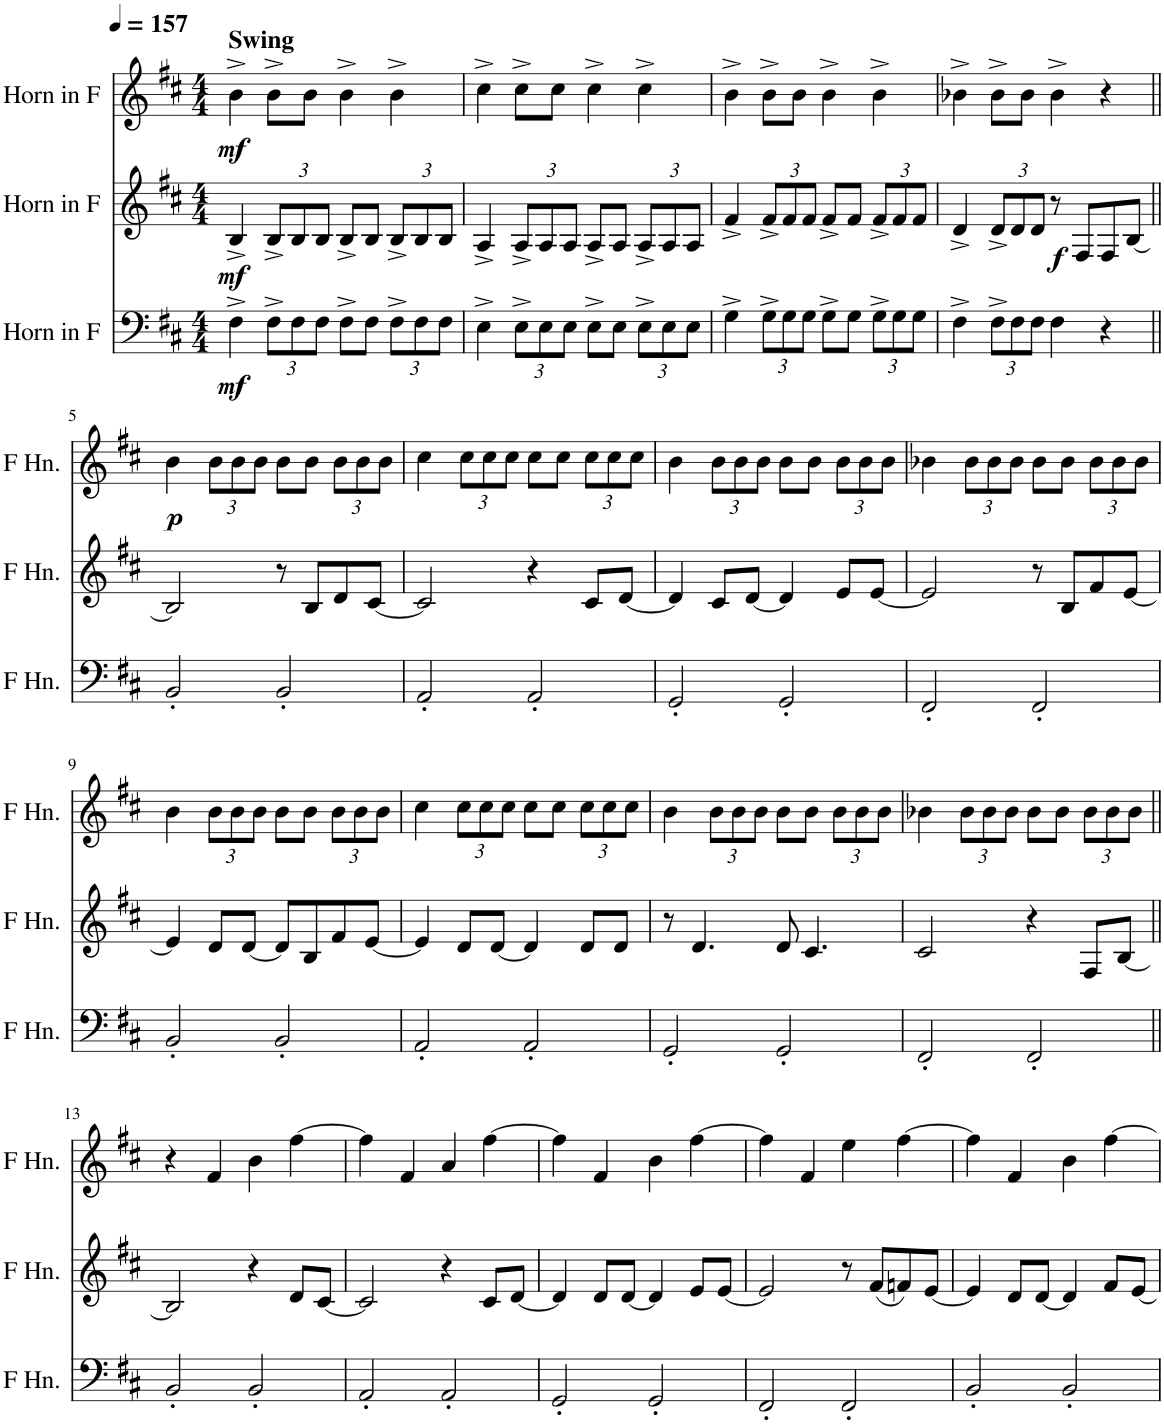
**kern	**dynam	**kern	**dynam	**kern	**dynam
*part3	*part3	*part2	*part2	*part1	*part1
*staff3	*staff3	*staff2	*staff2	*staff1	*staff1
*I"Horn in F	*	*I"Horn in F	*	*I"Horn in F	*
*clefF4	*	*clefG2	*	*clefG2	*
*Trd4c7	*	*Trd4c7	*	*Trd4c7	*
*k[f#c#]	*	*k[f#c#]	*	*k[f#c#]	*
*M4/4	*	*M4/4	*	*M4/4	*
*MM157	*	*MM157	*	*MM157	*
=1	=1	=1	=1	=1	=1
!	!	!	!	!LO:TX:a:B:t=Swing	!
!	!LO:DY:b	!	!LO:DY:b	!	!LO:DY:b
4F#^\	mf	4B^/	mf	4b^\	mf
*Xbrackettup	*	*Xbrackettup	*	*	*
12F#^\L	.	12B^/L	.	8b^\L	.
12F#\	.	12B/	.	.	.
.	.	.	.	8b\J	.
12F#\J	.	12B/J	.	.	.
8F#^\L	.	8B^/L	.	4b^\	.
8F#\J	.	8B/J	.	.	.
12F#^\L	.	12B^/L	.	4b^\	.
12F#\	.	12B/	.	.	.
12F#\J	.	12B/J	.	.	.
=2	=2	=2	=2	=2	=2
4E^\	.	4A^/	.	4cc#^\	.
12E^\L	.	12A^/L	.	8cc#^\L	.
12E\	.	12A/	.	.	.
.	.	.	.	8cc#\J	.
12E\J	.	12A/J	.	.	.
8E^\L	.	8A^/L	.	4cc#^\	.
8E\J	.	8A/J	.	.	.
12E^\L	.	12A^/L	.	4cc#^\	.
12E\	.	12A/	.	.	.
12E\J	.	12A/J	.	.	.
=3	=3	=3	=3	=3	=3
4G^\	.	4f#^/	.	4b^\	.
12G^\L	.	12f#^/L	.	8b^\L	.
12G\	.	12f#/	.	.	.
.	.	.	.	8b\J	.
12G\J	.	12f#/J	.	.	.
8G^\L	.	8f#^/L	.	4b^\	.
8G\J	.	8f#/J	.	.	.
12G^\L	.	12f#^/L	.	4b^\	.
12G\	.	12f#/	.	.	.
12G\J	.	12f#/J	.	.	.
=4	=4	=4	=4	=4	=4
4F#^\	.	4d^/	.	4b-X^\	.
12F#^\L	.	12d^/L	.	8b-^\L	.
12F#\	.	12d/	.	.	.
.	.	.	.	8b-\J	.
12F#\J	.	12d/J	.	.	.
!	!	!	!LO:DY:b	!	!
4F#\	.	8r	f	4b-^\	.
.	.	8F#/L	.	.	.
4r	.	8F#/	.	4r	.
.	.	[8B/J	.	.	.
!!LO:LB:g=z
=5||	=5||	=5||	=5||	=5||	=5||
!	!	!	!	!	!LO:DY:b
2BB'/	.	2B/]	.	4b\	p
*	*	*	*	*Xbrackettup	*
.	.	.	.	12b\L	.
.	.	.	.	12b\	.
.	.	.	.	12b\J	.
2BB'/	.	8r	.	8b\L	.
.	.	8B/L	.	8b\J	.
.	.	8d/	.	12b\L	.
.	.	.	.	12b\	.
.	.	[8c#/J	.	.	.
.	.	.	.	12b\J	.
=6	=6	=6	=6	=6	=6
2AA'/	.	2c#/]	.	4cc#\	.
.	.	.	.	12cc#\L	.
.	.	.	.	12cc#\	.
.	.	.	.	12cc#\J	.
2AA'/	.	4r	.	8cc#\L	.
.	.	.	.	8cc#\J	.
.	.	8c#/L	.	12cc#\L	.
.	.	.	.	12cc#\	.
.	.	[8d/J	.	.	.
.	.	.	.	12cc#\J	.
=7	=7	=7	=7	=7	=7
2GG'/	.	4d/]	.	4b\	.
.	.	8c#/L	.	12b\L	.
.	.	.	.	12b\	.
.	.	[8d/J	.	.	.
.	.	.	.	12b\J	.
2GG'/	.	4d/]	.	8b\L	.
.	.	.	.	8b\J	.
.	.	8e/L	.	12b\L	.
.	.	.	.	12b\	.
.	.	[8e/J	.	.	.
.	.	.	.	12b\J	.
=8	=8	=8	=8	=8	=8
2FF#'/	.	2e/]	.	4b-X\	.
.	.	.	.	12b-\L	.
.	.	.	.	12b-\	.
.	.	.	.	12b-\J	.
2FF#'/	.	8r	.	8b-\L	.
.	.	8B/L	.	8b-\J	.
.	.	8f#/	.	12b-\L	.
.	.	.	.	12b-\	.
.	.	[8e/J	.	.	.
.	.	.	.	12b-\J	.
!!LO:LB:g=z
=9	=9	=9	=9	=9	=9
2BB'/	.	4e/]	.	4b\	.
.	.	8d/L	.	12b\L	.
.	.	.	.	12b\	.
.	.	[8d/J	.	.	.
.	.	.	.	12b\J	.
2BB'/	.	8d/L]	.	8b\L	.
.	.	8B/	.	8b\J	.
.	.	8f#/	.	12b\L	.
.	.	.	.	12b\	.
.	.	[8e/J	.	.	.
.	.	.	.	12b\J	.
=10	=10	=10	=10	=10	=10
2AA'/	.	4e/]	.	4cc#\	.
.	.	8d/L	.	12cc#\L	.
.	.	.	.	12cc#\	.
.	.	[8d/J	.	.	.
.	.	.	.	12cc#\J	.
2AA'/	.	4d/]	.	8cc#\L	.
.	.	.	.	8cc#\J	.
.	.	8d/L	.	12cc#\L	.
.	.	.	.	12cc#\	.
.	.	8d/J	.	.	.
.	.	.	.	12cc#\J	.
=11	=11	=11	=11	=11	=11
2GG'/	.	8r	.	4b\	.
.	.	4.d/	.	.	.
.	.	.	.	12b\L	.
.	.	.	.	12b\	.
.	.	.	.	12b\J	.
2GG'/	.	8d/	.	8b\L	.
.	.	4.c#/	.	8b\J	.
.	.	.	.	12b\L	.
.	.	.	.	12b\	.
.	.	.	.	12b\J	.
=12	=12	=12	=12	=12	=12
2FF#'/	.	2c#/	.	4b-X\	.
.	.	.	.	12b-\L	.
.	.	.	.	12b-\	.
.	.	.	.	12b-\J	.
2FF#'/	.	4r	.	8b-\L	.
.	.	.	.	8b-\J	.
.	.	8F#/L	.	12b-\L	.
.	.	.	.	12b-\	.
.	.	[8B/J	.	.	.
.	.	.	.	12b-\J	.
!!LO:LB:g=z
=13||	=13||	=13||	=13||	=13||	=13||
2BB'/	.	2B/]	.	4r	.
.	.	.	.	4f#/	.
2BB'/	.	4r	.	4b\	.
.	.	8d/L	.	[4ff#\	.
.	.	[8c#/J	.	.	.
=14	=14	=14	=14	=14	=14
2AA'/	.	2c#/]	.	4ff#\]	.
.	.	.	.	4f#/	.
2AA'/	.	4r	.	4a/	.
.	.	8c#/L	.	[4ff#\	.
.	.	[8d/J	.	.	.
=15	=15	=15	=15	=15	=15
2GG'/	.	4d/]	.	4ff#\]	.
.	.	8d/L	.	4f#/	.
.	.	[8d/J	.	.	.
2GG'/	.	4d/]	.	4b\	.
.	.	8e/L	.	[4ff#\	.
.	.	[8e/J	.	.	.
=16	=16	=16	=16	=16	=16
2FF#'/	.	2e/]	.	4ff#\]	.
.	.	.	.	4f#/	.
2FF#'/	.	8r	.	4ee\	.
.	.	(8f#/L	.	.	.
.	.	8fn/)	.	[4ff#\	.
.	.	[8e/J	.	.	.
=17	=17	=17	=17	=17	=17
2BB'/	.	4e/]	.	4ff#\]	.
.	.	8d/L	.	4f#/	.
.	.	[8d/J	.	.	.
2BB'/	.	4d/]	.	4b\	.
.	.	8f#/L	.	[4ff#\	.
.	.	[8e/J	.	.	.
=	=	=	=	=	=
*-	*-	*-	*-	*-	*-
